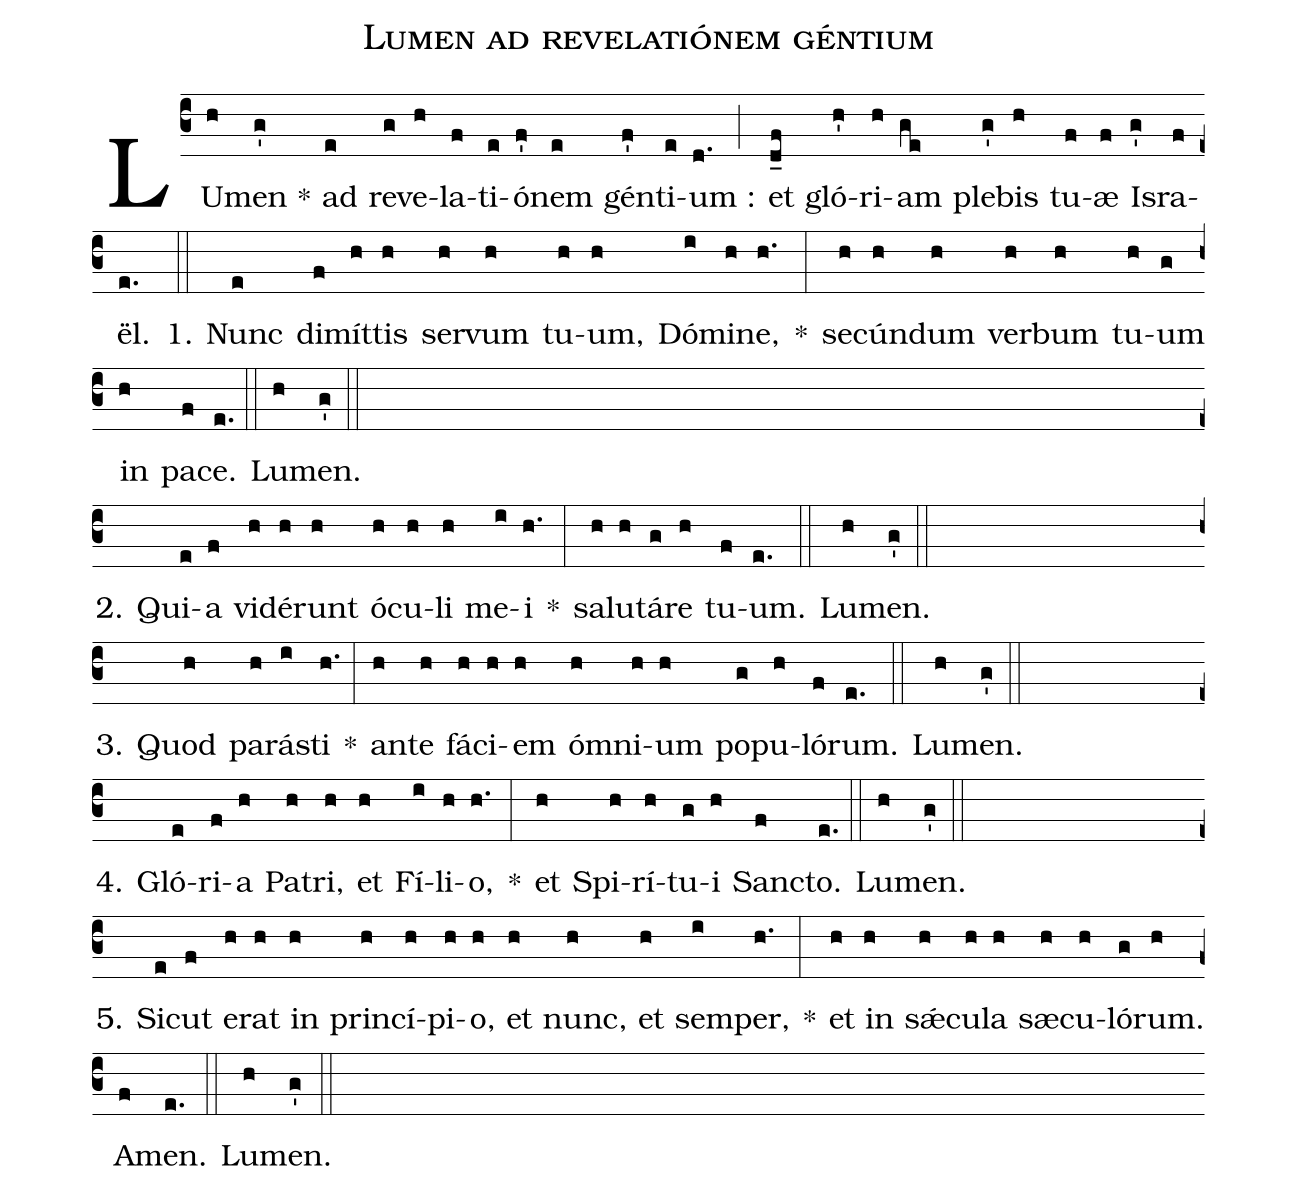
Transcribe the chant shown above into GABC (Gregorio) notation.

name:Lumen ad revelatiónem géntium;
%%
(c3) LU(h)men *(g') ad(e) re(g)ve(h)la(f)ti(e)ó(f')nem(e) gén(f')ti(e)um :(d.) (;) et(d_f) gló(h')ri(h)am(ge) ple(g')bis(h) tu(f)æ(f) Is(g')ra(f)ël.(e.) (::)

1. Nunc(e) di(f)mít(h)tis(h) ser(h)vum(h) tu(h)um,(h) Dó(i)mi(h)ne,(h.) *(:)
se(h)cún(h)dum(h) ver(h)bum(h) tu(h)um(g) in(h) pa(f)ce.(e.) (::) Lu(h)men.(g') (::Z)

2. Qui(e)a(f) vid(h)é(h)runt(h) ó(h)cu(h)li(h) me(i)i(h.) *(:)
sa(h)lu(h)tá(g)re(h) tu(f)um.(e.) (::) Lu(h)men.(g') (::Z)

3. Quod(h) pa(h)rá(i)sti(h.) *(:)
an(h)te(h) fá(h)ci(h)em(h) ó(h)mni(h)um(h) po(g)pu(h)ló(f)rum.(e.) (::) Lu(h)men.(g') (::Z)

4. Gló(e)ri(f)a(h) Pa(h)tri,(h) et(h) Fí(i)li(h)o,(h.) *(:)
et(h) Spi(h)rí(h)tu(g)i(h) San(f)cto.(e.) (::) Lu(h)men.(g') (::Z)

5. Sic(e)ut(f) e(h)rat(h) in(h) prin(h)cí(h)pi(h)o,(h) et(h) nunc,(h) et(h) sem(i)per,(h.) *(:)
et(h) in(h) s<sp>'ae</sp>(h)cu(h)la(h) sæ(h)cu(h)ló(g)rum.(h) A(f)men.(e.) (::)Lu(h)men.(g') (::)
